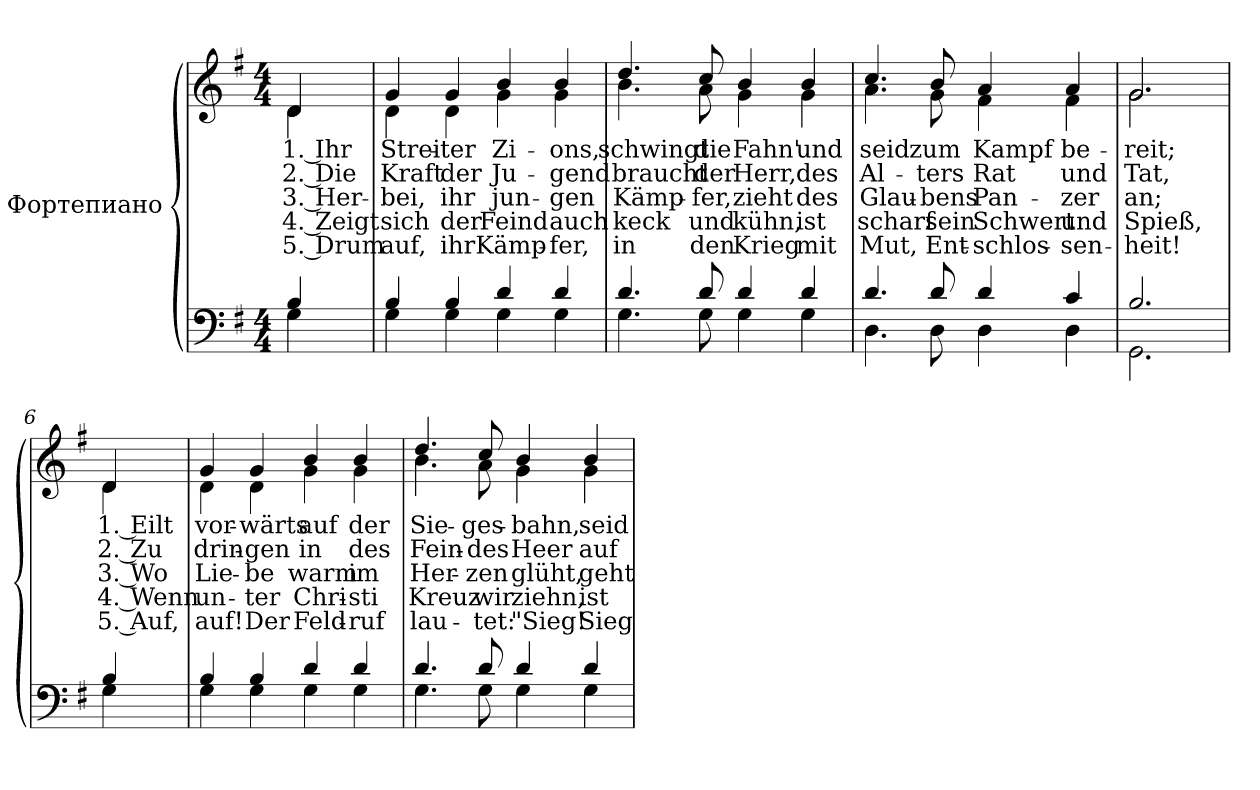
**kern	**kern	**text	**text	**text	**text	**text
*part1	*part1	*part1	*part1	*part1	*part1	*part1
*staff2	*staff1	*staff1	*staff1	*staff1	*staff1	*staff1
*I"Фортепиано	*	*	*	*	*	*
!!LO:PB:g=z
*clefF4	*clefG2	*	*	*	*	*
*k[f#]	*k[f#]	*	*	*	*	*
*G:	*G:	*	*	*	*	*
*M4/4	*M4/4	*	*	*	*	*
*MM120	*MM120	*	*	*	*	*
=1	=1	=1	=1	=1	=1	=1
*^	*	*	*	*	*	*
!	!	!LO:TX:a:B:t=Allegro	!	!	!	!	!
!	!	!	!LO:LY:b:color=#000000	!LO:LY:b:color=#000000	!LO:LY:b:color=#000000	!LO:LY:b:color=#000000	!LO:LY:b:color=#000000
*	*	*^	*	*	*	*	*
4Bi/	4Gi\	4di/	4di\	1. Ihr	2. Die	3. Her-	4. Zeigt	5. Drum
=2	=2	=2	=2	=2	=2	=2	=2	=2
!	!	!	!	!LO:LY:b:color=#000000	!LO:LY:b:color=#000000	!LO:LY:b:color=#000000	!LO:LY:b:color=#000000	!LO:LY:b:color=#000000
4Bi/	4Gi\	4gi/	4di\	Strei-	Kraft	-bei,	sich	auf,
!	!	!	!	!LO:LY:b:color=#000000	!LO:LY:b:color=#000000	!LO:LY:b:color=#000000	!LO:LY:b:color=#000000	!LO:LY:b:color=#000000
4Bi/	4Gi\	4gi/	4di\	-ter	der	ihr	der	ihr
!	!	!	!	!LO:LY:b:color=#000000	!LO:LY:b:color=#000000	!LO:LY:b:color=#000000	!LO:LY:b:color=#000000	!LO:LY:b:color=#000000
4di/	4Gi\	4bi/	4gi\	Zi-	Ju-	jun-	Feind	Kämp-
!	!	!	!	!LO:LY:b:color=#000000	!LO:LY:b:color=#000000	!LO:LY:b:color=#000000	!LO:LY:b:color=#000000	!LO:LY:b:color=#000000
4di/	4Gi\	4bi/	4gi\	-ons,	-gend	-gen	auch	-fer,
=3	=3	=3	=3	=3	=3	=3	=3	=3
!	!	!	!	!LO:LY:b:color=#000000	!LO:LY:b:color=#000000	!LO:LY:b:color=#000000	!LO:LY:b:color=#000000	!LO:LY:b:color=#000000
4.di/	4.Gi\	4.ddi/	4.bi\	schwingt	braucht	Kämp-	keck	in
!	!	!	!	!LO:LY:b:color=#000000	!LO:LY:b:color=#000000	!LO:LY:b:color=#000000	!LO:LY:b:color=#000000	!LO:LY:b:color=#000000
8di/	8Gi\	8cci/	8ai\	die	der	-fer,	und	den
!	!	!	!	!LO:LY:b:color=#000000	!LO:LY:b:color=#000000	!LO:LY:b:color=#000000	!LO:LY:b:color=#000000	!LO:LY:b:color=#000000
4di/	4Gi\	4bi/	4gi\	Fahn'	Herr,	zieht	kühn,	Krieg
!	!	!	!	!LO:LY:b:color=#000000	!LO:LY:b:color=#000000	!LO:LY:b:color=#000000	!LO:LY:b:color=#000000	!LO:LY:b:color=#000000
4di/	4Gi\	4bi/	4gi\	und	des	des	ist	mit
=4	=4	=4	=4	=4	=4	=4	=4	=4
!	!	!	!	!LO:LY:b:color=#000000	!LO:LY:b:color=#000000	!LO:LY:b:color=#000000	!LO:LY:b:color=#000000	!LO:LY:b:color=#000000
4.di/	4.Di\	4.cci/	4.ai\	seid	Al-	Glau-	scharf	Mut,
!	!	!	!	!LO:LY:b:color=#000000	!LO:LY:b:color=#000000	!LO:LY:b:color=#000000	!LO:LY:b:color=#000000	!LO:LY:b:color=#000000
8di/	8Di\	8bi/	8gi\	zum	-ters	-bens	sein	Ent-
!	!	!	!	!LO:LY:b:color=#000000	!LO:LY:b:color=#000000	!LO:LY:b:color=#000000	!LO:LY:b:color=#000000	!LO:LY:b:color=#000000
4di/	4Di\	4ai/	4f#i\	Kampf	Rat	Pan-	Schwert	-schlos-
!	!	!	!	!LO:LY:b:color=#000000	!LO:LY:b:color=#000000	!LO:LY:b:color=#000000	!LO:LY:b:color=#000000	!LO:LY:b:color=#000000
4ci/	4Di\	4ai/	4f#i\	be-	und	-zer	und	-sen-
=5	=5	=5	=5	=5	=5	=5	=5	=5
!	!	!	!	!LO:LY:b:color=#000000	!LO:LY:b:color=#000000	!LO:LY:b:color=#000000	!LO:LY:b:color=#000000	!LO:LY:b:color=#000000
2.Bi/	2.GGi\	2.gi/	2.gi\	-reit;	Tat,	an;	Spieß,	-heit!
!!LO:LB:g=z	!!
=6	=6	=6	=6	=6	=6	=6	=6	=6
!	!	!	!	!LO:LY:b:color=#000000	!LO:LY:b:color=#000000	!LO:LY:b:color=#000000	!LO:LY:b:color=#000000	!LO:LY:b:color=#000000
4Bi/	4Gi\	4di/	4di\	1. Eilt	2. Zu	3. Wo	4. Wenn	5. Auf,
=7	=7	=7	=7	=7	=7	=7	=7	=7
!	!	!	!	!LO:LY:b:color=#000000	!LO:LY:b:color=#000000	!LO:LY:b:color=#000000	!LO:LY:b:color=#000000	!LO:LY:b:color=#000000
4Bi/	4Gi\	4gi/	4di\	vor-	drin-	Lie-	un-	auf!
!	!	!	!	!LO:LY:b:color=#000000	!LO:LY:b:color=#000000	!LO:LY:b:color=#000000	!LO:LY:b:color=#000000	!LO:LY:b:color=#000000
4Bi/	4Gi\	4gi/	4di\	-wärts	-gen	-be	-ter	Der
!	!	!	!	!LO:LY:b:color=#000000	!LO:LY:b:color=#000000	!LO:LY:b:color=#000000	!LO:LY:b:color=#000000	!LO:LY:b:color=#000000
4di/	4Gi\	4bi/	4gi\	auf	in	warm	Chri-	Feld-
!	!	!	!	!LO:LY:b:color=#000000	!LO:LY:b:color=#000000	!LO:LY:b:color=#000000	!LO:LY:b:color=#000000	!LO:LY:b:color=#000000
4di/	4Gi\	4bi/	4gi\	der	des	im	-sti	-ruf
=8	=8	=8	=8	=8	=8	=8	=8	=8
!	!	!	!	!LO:LY:b:color=#000000	!LO:LY:b:color=#000000	!LO:LY:b:color=#000000	!LO:LY:b:color=#000000	!LO:LY:b:color=#000000
4.di/	4.Gi\	4.ddi/	4.bi\	Sie-	Fein-	Her-	Kreuz	lau-
!	!	!	!	!LO:LY:b:color=#000000	!LO:LY:b:color=#000000	!LO:LY:b:color=#000000	!LO:LY:b:color=#000000	!LO:LY:b:color=#000000
8di/	8Gi\	8cci/	8ai\	-ges-	-des	-zen	wir	-tet:
!	!	!	!	!LO:LY:b:color=#000000	!LO:LY:b:color=#000000	!LO:LY:b:color=#000000	!LO:LY:b:color=#000000	!LO:LY:b:color=#000000
4di/	4Gi\	4bi/	4gi\	-bahn,	Heer	glüht,	ziehn,	"Sieg!
!	!	!	!	!LO:LY:b:color=#000000	!LO:LY:b:color=#000000	!LO:LY:b:color=#000000	!LO:LY:b:color=#000000	!LO:LY:b:color=#000000
4di/	4Gi\	4bi/	4gi\	seid	auf	geht	ist	Sieg
*v	*v	*	*	*	*	*	*	*
*	*v	*v	*	*	*	*	*
=	=	=	=	=	=	=
*-	*-	*-	*-	*-	*-	*-
